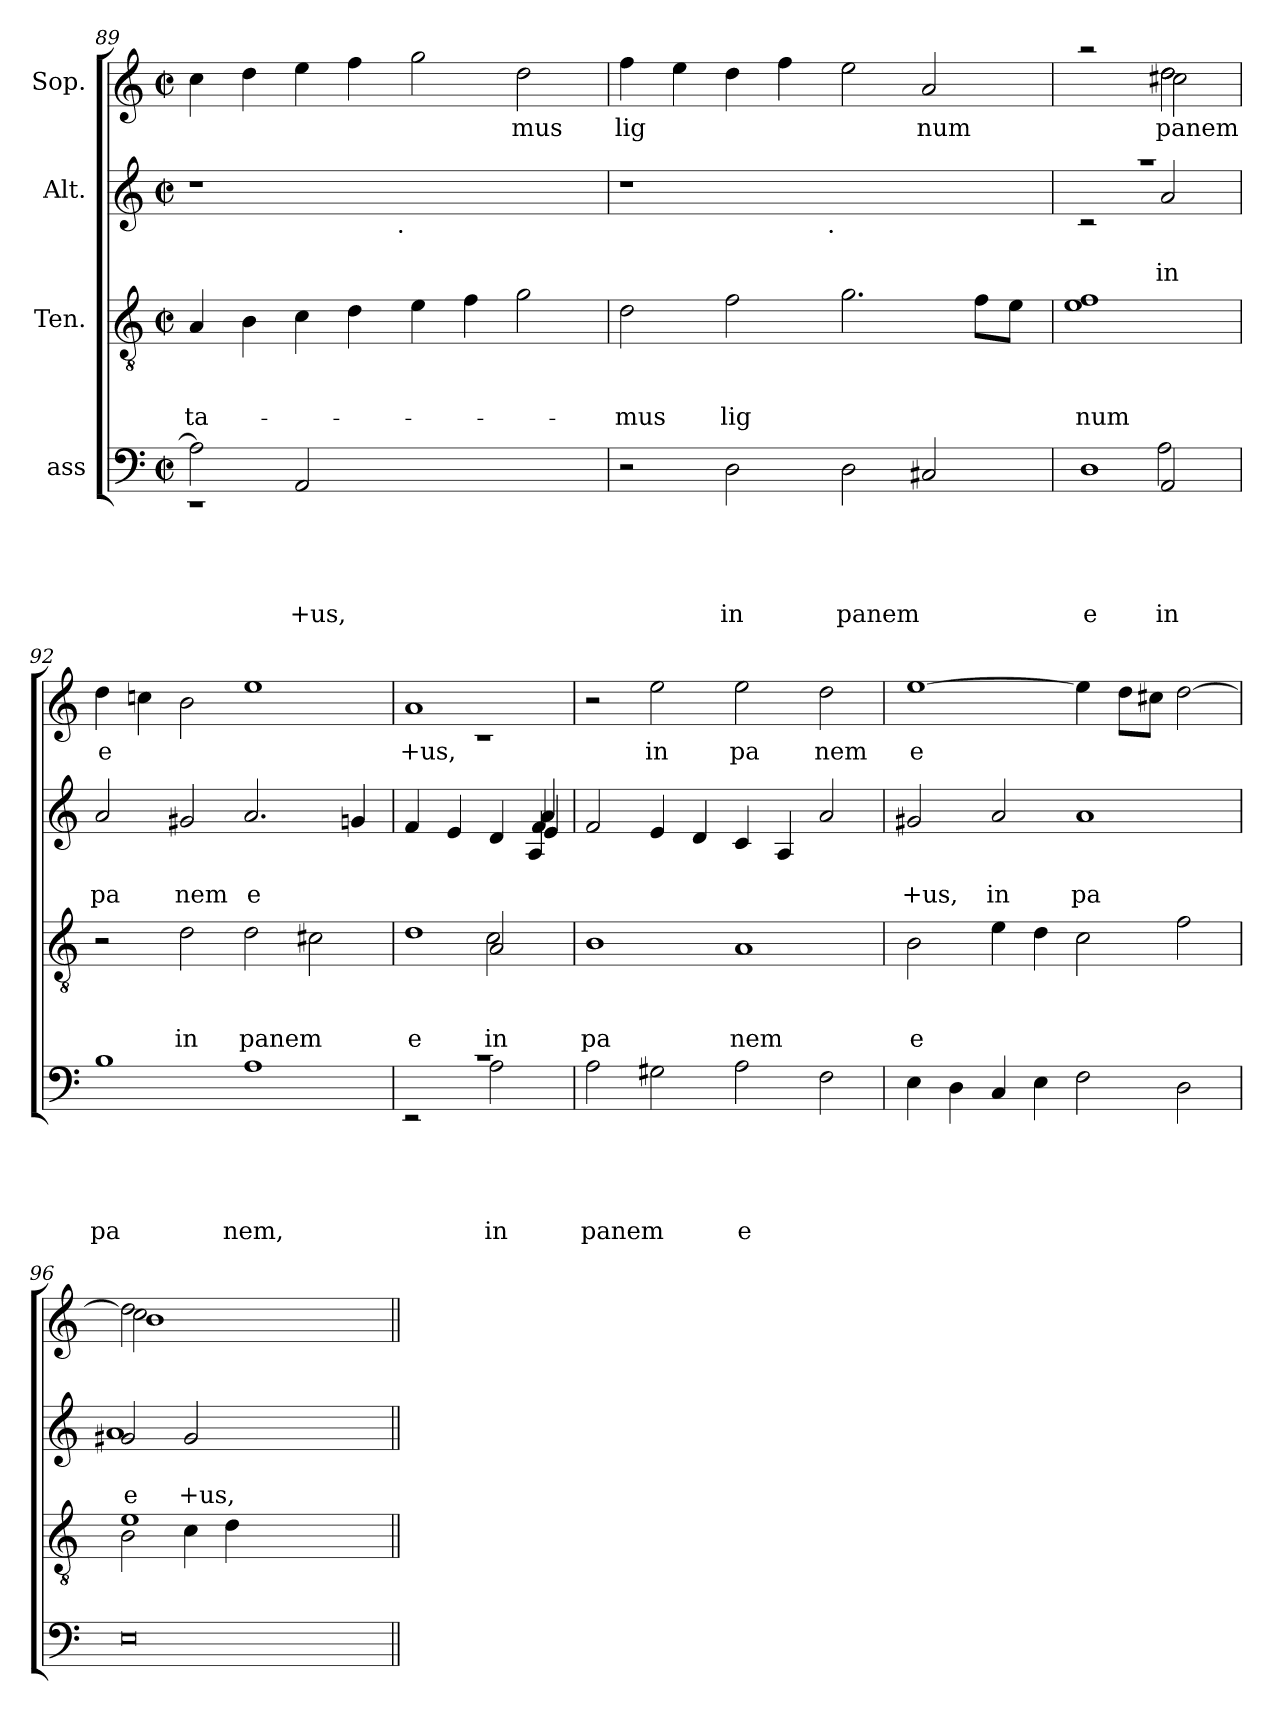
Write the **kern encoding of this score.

**kern	**text	**text	**text	**text	**text	**kern	**text	**text	**text	**kern	**text	**text	**kern	**text
*part4	*part4	*part4	*part4	*part4	*part4	*part3	*part3	*part3	*part3	*part2	*part2	*part2	*part1	*part1
*staff4	*staff4	*staff4	*staff4	*staff4	*staff4	*staff3	*staff3	*staff3	*staff3	*staff2	*staff2	*staff2	*staff1	*staff1
*I"ass	*	*	*	*	*	*I"Ten.	*	*	*	*I"Alt.	*	*	*I"Sop.	*
*clefF4	*	*	*	*	*	*clefGv2	*	*	*	*clefG2	*	*	*clefG2	*
*k[]	*	*	*	*	*	*k[]	*	*	*	*k[]	*	*	*k[]	*
*C:	*	*	*	*	*	*C:	*	*	*	*C:	*	*	*C:	*
*M2/2	*	*	*	*	*	*M2/2	*	*	*	*M2/2	*	*	*M2/2	*
*met(c|)	*	*	*	*	*	*met(c|)	*	*	*	*met(c|)	*	*	*met(c|)	*
=89	=89	=89	=89	=89	=89	=89	=89	=89	=89	=89	=89	=89	=89	=89
*^	*	*	*	*	*	*	*	*	*	*	*	*	*	*
!	!LO:N:vis=1	!	!	!	!	!	!	!	!	!LO:LY:b	!	!	!	!	!
*	*	*	*	*	*	*	*	*	*	*	*^	*	*	*	*
2A\]	0rEE	.	.	.	.	.	4A/	.	.	-ta-	1r	2ryy	.	.	4cc\	.
.	.	.	.	.	.	.	4B\	.	.	.	.	.	.	.	4dd\	.
!	!	!	!	!	!	!LO:LY:b	!	!	!	!	!	!	!	!	!	!
2AA/	.	.	.	.	.	-+us,	4c\	.	.	.	.	4...ryy	.	.	4ee\	.
.	.	.	.	.	.	.	4d\	.	.	.	.	.	.	.	4ff\	.
!	!	!	!	!	!	!	!	!	!	!	!	!LO:TX:b:t=.	!	!	!	!
.	.	.	.	.	.	.	.	.	.	.	.	1ryy	.	.	.	.
1ryy	.	.	.	.	.	.	4e\	.	.	.	1ryy	.	.	.	2gg\	.
.	.	.	.	.	.	.	4f\	.	.	.	.	.	.	.	.	.
!	!	!	!	!	!	!	!	!	!	!	!	!	!	!	!	!LO:LY:b
.	.	.	.	.	.	.	2g\	.	.	.	.	.	.	.	2dd\	-mus
.	.	.	.	.	.	.	.	.	.	.	.	32ryy	.	.	.	.
!!LO:LB:g=z
=90	=90	=90	=90	=90	=90	=90	=90	=90	=90	=90	=90	=90	=90	=90	=90	=90
!	!	!	!	!	!	!	!	!	!	!LO:LY:b	!	!	!	!	!	!LO:LY:b
*v	*v	*	*	*	*	*	*	*	*	*	*	*	*	*	*	*
2r	.	.	.	.	.	2d\	.	.	-mus	1r	2ryy	.	.	4ff\	lig
.	.	.	.	.	.	.	.	.	.	.	.	.	.	4ee\	.
!	!	!	!	!	!LO:LY:b	!	!	!	!LO:LY:b	!	!	!	!	!	!
2D\	.	.	.	.	in	2f\	.	.	lig	.	4...ryy	.	.	4dd\	.
.	.	.	.	.	.	.	.	.	.	.	.	.	.	4ff\	.
!	!	!	!	!	!	!	!	!	!	!	!LO:TX:b:t=.	!	!	!	!
.	.	.	.	.	.	.	.	.	.	.	1ryy	.	.	.	.
!	!	!	!	!	!LO:LY:b	!	!	!	!	!	!	!	!	!	!
2D\	.	.	.	.	panem	2.g\	.	.	.	1ryy	.	.	.	2ee\	.
!	!	!	!	!	!	!	!	!	!	!	!	!	!	!	!LO:LY:b
2C#X/	.	.	.	.	.	.	.	.	.	.	.	.	.	2a/	num
.	.	.	.	.	.	8f\L	.	.	.	.	.	.	.	.	.
.	.	.	.	.	.	8e\J	.	.	.	.	.	.	.	.	.
.	.	.	.	.	.	.	.	.	.	.	32ryy	.	.	.	.
=91	=91	=91	=91	=91	=91	=91	=91	=91	=91	=91	=91	=91	=91	=91	=91
!	!	!	!	!	!LO:LY:b	!	!	!	!LO:LY:b	!	!	!	!	!	!
*^	*	*	*	*	*	*	*	*	*	*	*	*	*	*^	*
*	*^	*	*	*	*	*	*	*	*	*	*	*	*	*	*	*^	*
1D	2ryy	2ryy	.	.	.	.	e	1e 1f	.	.	num	1raa	2rc	.	.	2raa	2ryy	2ryy	.
!	!	!	!	!	!	!	!LO:LY:b	!	!	!	!	!	!	!	!	!	!	!	!
!	!	!	!	!	!	!	!LO:LY:b	!	!	!	!	!	!	!	!LO:LY:b	!	!	!	!LO:LY:b
!	!	!	!	!	!	!	!	!	!	!	!	!	!	!	!	!	!	!	!LO:LY:b
.	2AA/	2A\	.	.	.	.	in	.	.	.	.	.	2a/	.	in	2dd\	2dd\	2cc#X\	panem
=92	=92	=92	=92	=92	=92	=92	=92	=92	=92	=92	=92	=92	=92	=92	=92	=92	=92	=92	=92
!	!	!	!	!	!	!	!LO:LY:b	!	!	!	!	!	!	!	!LO:LY:b	!	!	!	!LO:LY:b
*	*	*	*	*	*	*	*	*	*	*	*	*v	*v	*	*	*	*	*	*
*v	*v	*v	*	*	*	*	*	*	*	*	*	*	*	*	*v	*v	*v	*
1B	.	.	.	.	pa	2r	.	.	.	2a/	.	pa	4dd\	e
.	.	.	.	.	.	.	.	.	.	.	.	.	4ccn\	.
!	!	!	!	!	!	!	!	!	!LO:LY:b	!	!	!LO:LY:b	!	!
.	.	.	.	.	.	2d\	.	.	in	2g#X/	.	nem	2b\	.
!	!	!	!	!	!LO:LY:b	!	!	!	!LO:LY:b	!	!	!LO:LY:b	!	!
1A	.	.	.	.	nem,	2d\	.	.	panem	2.a/	.	e	1ee	.
.	.	.	.	.	.	2c#X\	.	.	.	.	.	.	.	.
.	.	.	.	.	.	.	.	.	.	4gn/	.	.	.	.
=93	=93	=93	=93	=93	=93	=93	=93	=93	=93	=93	=93	=93	=93	=93
*^	*	*	*	*	*	*	*	*	*	*	*	*	*	*
!	!	!	!	!	!	!	!	!	!	!LO:LY:b	!	!	!	!	!LO:LY:b
*	*	*	*	*	*	*	*^	*	*	*	*^	*	*	*^	*
*	*	*	*	*	*	*	*	*^	*	*	*	*	*^	*	*	*	*	*
*	*	*	*	*	*	*	*	*	*	*	*	*	*	*	*^	*	*	*	*	*
1rc	2rEE	.	.	.	.	.	1d	2ryy	2ryy	.	.	e	4f/	2.ryy	2.ryy	2.ryy	.	.	1a	1rc	+us,
.	.	.	.	.	.	.	.	.	.	.	.	.	4e/	.	.	.	.	.	.	.	.
!	!	!	!	!	!	!LO:LY:b	!	!	!	!	!	!LO:LY:b	!	!	!	!	!	!	!	!	!
!	!	!	!	!	!	!	!	!	!	!	!	!LO:LY:b	!	!	!	!	!	!	!	!	!
.	2A\	.	.	.	.	in	.	2A/	2c\	.	.	in	4d/	.	.	.	.	.	.	.	.
.	.	.	.	.	.	.	.	.	.	.	.	.	4f/	4e/	4A/	4a/	.	.	.	.	.
*v	*v	*	*	*	*	*	*	*	*	*	*	*	*	*	*	*	*	*	*v	*v	*
*	*	*	*	*	*	*v	*v	*v	*	*	*	*	*	*	*	*	*	*	*
=94	=94	=94	=94	=94	=94	=94	=94	=94	=94	=94	=94	=94	=94	=94	=94	=94	=94
!	!	!	!	!	!LO:LY:b	!	!	!	!LO:LY:b	!	!	!	!	!	!	!	!
*	*	*	*	*	*	*	*	*	*	*v	*v	*v	*v	*	*	*	*
2A\	.	.	.	.	panem	1B	.	.	pa	2f/	.	.	2r	.
!	!	!	!	!	!	!	!	!	!	!	!	!	!	!LO:LY:b
2G#X\	.	.	.	.	.	.	.	.	.	4e/	.	.	2ee\	in
.	.	.	.	.	.	.	.	.	.	4d/	.	.	.	.
!	!	!	!	!	!LO:LY:b	!	!	!	!LO:LY:b	!	!	!	!	!LO:LY:b
2A\	.	.	.	.	e	1A	.	.	nem	4c/	.	.	2ee\	pa
.	.	.	.	.	.	.	.	.	.	4A/	.	.	.	.
!	!	!	!	!	!	!	!	!	!	!	!	!	!	!LO:LY:b
2F\	.	.	.	.	.	.	.	.	.	2a/	.	.	2dd\	nem
=95	=95	=95	=95	=95	=95	=95	=95	=95	=95	=95	=95	=95	=95	=95
!	!	!	!	!	!	!	!	!	!LO:LY:b	!	!	!LO:LY:b	!	!LO:LY:b:rj
4E\	.	.	.	.	.	2B\	.	.	e	2g#X/	.	+us,	[>1ee	e
4D\	.	.	.	.	.	.	.	.	.	.	.	.	.	.
!	!	!	!	!	!	!	!	!	!	!	!	!LO:LY:b	!	!
4C/	.	.	.	.	.	4e\	.	.	.	2a/	.	in	.	.
4E\	.	.	.	.	.	4d\	.	.	.	.	.	.	.	.
!	!	!	!	!	!	!	!	!	!	!	!	!LO:LY:b	!	!
2F\	.	.	.	.	.	2c\	.	.	.	1a	.	pa	4ee\]	.
.	.	.	.	.	.	.	.	.	.	.	.	.	8dd\L	.
.	.	.	.	.	.	.	.	.	.	.	.	.	8cc#X\J	.
2D\	.	.	.	.	.	2f\	.	.	.	.	.	.	[<2dd\	.
!!LO:LB:g=z
=96	=96	=96	=96	=96	=96	=96	=96	=96	=96	=96	=96	=96	=96	=96
*	*	*	*	*	*	*^	*	*	*	*	*	*	*	*
!	!	!	!	!	!	!	!	!	!	!	!	!	!	!LO:TX:a:t=(,	!
!	!	!	!	!	!	!	!	!	!	!	!	!	!LO:LY:b	!	!
*	*	*	*	*	*	*	*	*	*	*	*^	*	*	*	*
!	!	!	!	!	!	!	!	!	!	!	!	!	!	!LO:LY:b	!	!
*	*	*	*	*	*	*	*	*	*	*	*	*	*	*	*^	*
*	*	*	*	*	*	*	*	*	*	*	*	*	*	*	*	*^	*
0E	.	.	.	.	.	1e	2B\	.	.	.	2g#X/	1a	.	e	2dd\]	2cc\	1b	.
!	!	!	!	!	!	!	!	!	!	!	!	!	!	!LO:LY:b	!	!	!	!
.	.	.	.	.	.	.	4c\	.	.	.	2g#/	.	.	+us,	1ryy	1ryy	.	.
.	.	.	.	.	.	.	4d\	.	.	.	.	.	.	.	.	.	.	.
.	.	.	.	.	.	1ryy	1ryy	.	.	.	1ryy	1ryy	.	.	.	.	1ryy	.
.	.	.	.	.	.	.	.	.	.	.	.	.	.	.	2ryy	2ryy	.	.
*	*	*	*	*	*	*v	*v	*	*	*	*	*	*	*	*v	*v	*v	*
*	*	*	*	*	*	*	*	*	*	*v	*v	*	*	*	*
=||	=||	=||	=||	=||	=||	=||	=||	=||	=||	=||	=||	=||	=||	=||
*-	*-	*-	*-	*-	*-	*-	*-	*-	*-	*-	*-	*-	*-	*-
